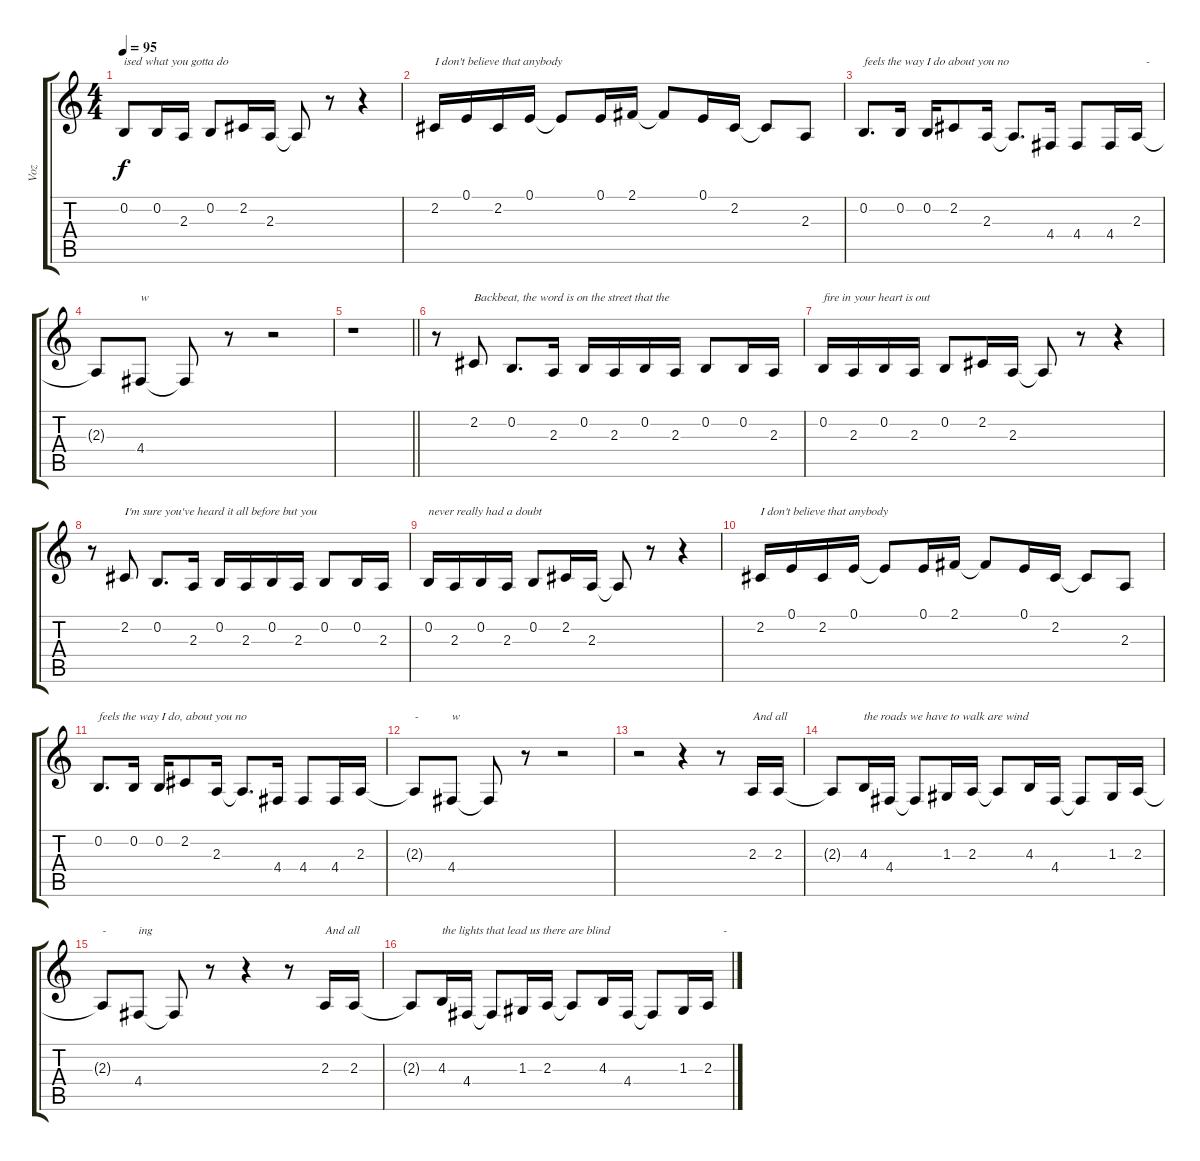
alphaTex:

\track ("Voz" "Voz") {instrument clarinet}
\staff {score tabs}
\tuning (E4 B3 G3 D3 A2 E2) {hide}
\ts (4 4)
\tempo 95
\clef g2
\ks c
0.2.8{txt "ised what you gotta do" dy f} 0.2.16 2.3.16 0.2.8 2.2.16 2.3.16 2.3{t}.8 r.8 r.4 |
2.2.16{txt "I don't believe that anybody"} 0.1.16 2.2.16 0.1.16 0.1{t}.8 0.1.16 2.1.16 2.1{t}.8 0.1.16 2.2.16 2.2{t}.8 2.3.8 |
0.2.8{d txt "feels the way I do about you no"} 0.2.16 0.2.16 2.2.8 2.3.16 2.3{t}.8{d} 4.4.16 4.4.8 4.4.16 2.3.16{txt "   -"} |
2.3{t}.8 4.4.8{txt "w"} 4.4{t}.8 r.8 r.2 |
\barLineRight lightlight
r.1 |
r.8 2.2.8{txt "Backbeat, the word is on the street that the"} 0.2.8{d} 2.3.16 0.2.16 2.3.16 0.2.16 2.3.16 0.2.8 0.2.16 2.3.16 |
0.2.16{txt "fire in your heart is out"} 2.3.16 0.2.16 2.3.16 0.2.8 2.2.16 2.3.16 2.3{t}.8 r.8 r.4 |
r.8 2.2.8{txt "I'm sure you've heard it all before but you"} 0.2.8{d} 2.3.16 0.2.16 2.3.16 0.2.16 2.3.16 0.2.8 0.2.16 2.3.16 |
0.2.16{txt "never really had a doubt"} 2.3.16 0.2.16 2.3.16 0.2.8 2.2.16 2.3.16 2.3{t}.8 r.8 r.4 |
2.2.16{txt "I don't believe that anybody"} 0.1.16 2.2.16 0.1.16 0.1{t}.8 0.1.16 2.1.16 2.1{t}.8 0.1.16 2.2.16 2.2{t}.8 2.3.8 |
0.2.8{d txt "feels the way I do, about you no"} 0.2.16 0.2.16 2.2.8 2.3.16 2.3{t}.8{d} 4.4.16 4.4.8 4.4.16 2.3.16 |
2.3{t}.8{txt "-"} 4.4.8{txt "w"} 4.4{t}.8 r.8 r.2 |
r.2 r.4 r.8 2.3.16{txt "And all"} 2.3.16 |
2.3{t}.8 4.3.16{txt "the roads we have to walk are wind"} 4.4.16 4.4{t}.8 1.3.16 2.3.16 2.3{t}.8 4.3.16 4.4.16 4.4{t}.8 1.3.16 2.3.16 |
2.3{t}.8{txt "-"} 4.4.8{txt "ing"} 4.4{t}.8 r.8 r.4 r.8 2.3.16{txt "And all"} 2.3.16 |
2.3{t}.8 4.3.16{txt "the lights that lead us there are blind"} 4.4.16 4.4{t}.8 1.3.16 2.3.16 2.3{t}.8 4.3.16 4.4.16 4.4{t}.8 1.3.16 2.3.16{txt "     -"}
